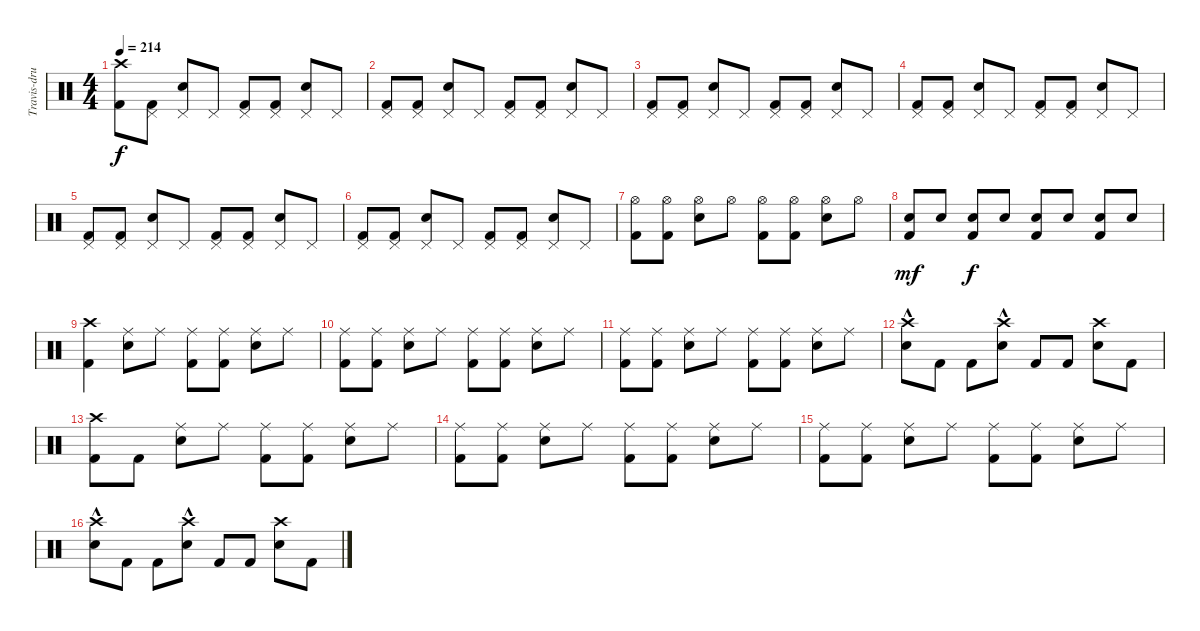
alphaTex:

\track ("Travis-drums" "Travis-dru") {instrument percussion}
\staff {score}
\articulation defaults
\ts (4 4)
\tempo 214
\clef neutral
\ks c
("Kick (hit) 2" "Crash high (hit)").8{dy f} ("Kick (hit) 2" "Pedal Hi-Hat (hit)").8 ("Snare (hit) 2" "Pedal Hi-Hat (hit)").8 "Pedal Hi-Hat (hit)".8 ("Kick (hit) 2" "Pedal Hi-Hat (hit)").8 ("Kick (hit) 2" "Pedal Hi-Hat (hit)").8 ("Snare (hit) 2" "Pedal Hi-Hat (hit)").8 "Pedal Hi-Hat (hit)".8 |
("Kick (hit) 2" "Pedal Hi-Hat (hit)").8 ("Kick (hit) 2" "Pedal Hi-Hat (hit)").8 ("Snare (hit) 2" "Pedal Hi-Hat (hit)").8 "Pedal Hi-Hat (hit)".8 ("Kick (hit) 2" "Pedal Hi-Hat (hit)").8 ("Kick (hit) 2" "Pedal Hi-Hat (hit)").8 ("Pedal Hi-Hat (hit)" "Snare (hit) 2").8 "Pedal Hi-Hat (hit)".8 |
("Kick (hit) 2" "Pedal Hi-Hat (hit)").8 ("Kick (hit) 2" "Pedal Hi-Hat (hit)").8 ("Snare (hit) 2" "Pedal Hi-Hat (hit)").8 "Pedal Hi-Hat (hit)".8 ("Kick (hit) 2" "Pedal Hi-Hat (hit)").8 ("Kick (hit) 2" "Pedal Hi-Hat (hit)").8 ("Snare (hit) 2" "Pedal Hi-Hat (hit)").8 "Pedal Hi-Hat (hit)".8 |
("Kick (hit) 2" "Pedal Hi-Hat (hit)").8 ("Kick (hit) 2" "Pedal Hi-Hat (hit)").8 ("Snare (hit) 2" "Pedal Hi-Hat (hit)").8 "Pedal Hi-Hat (hit)".8 ("Kick (hit) 2" "Pedal Hi-Hat (hit)").8 ("Kick (hit) 2" "Pedal Hi-Hat (hit)").8 ("Pedal Hi-Hat (hit)" "Snare (hit) 2").8 "Pedal Hi-Hat (hit)".8 |
("Kick (hit) 2" "Pedal Hi-Hat (hit)").8 ("Kick (hit) 2" "Pedal Hi-Hat (hit)").8 ("Snare (hit) 2" "Pedal Hi-Hat (hit)").8 "Pedal Hi-Hat (hit)".8 ("Kick (hit) 2" "Pedal Hi-Hat (hit)").8 ("Kick (hit) 2" "Pedal Hi-Hat (hit)").8 ("Snare (hit) 2" "Pedal Hi-Hat (hit)").8 "Pedal Hi-Hat (hit)".8 |
("Kick (hit) 2" "Pedal Hi-Hat (hit)").8 ("Kick (hit) 2" "Pedal Hi-Hat (hit)").8 ("Snare (hit) 2" "Pedal Hi-Hat (hit)").8 "Pedal Hi-Hat (hit)".8 ("Pedal Hi-Hat (hit)" "Kick (hit) 2").8 ("Pedal Hi-Hat (hit)" "Kick (hit) 2").8 ("Snare (hit) 2" "Pedal Hi-Hat (hit)").8 "Pedal Hi-Hat (hit)".8 |
("Kick (hit) 2" "Hi-Hat (open)").8 ("Kick (hit) 2" "Hi-Hat (open)").8 ("Snare (hit) 2" "Hi-Hat (open)").8 "Hi-Hat (open)".8 ("Kick (hit) 2" "Hi-Hat (open)").8 ("Kick (hit) 2" "Hi-Hat (open)").8 ("Snare (hit) 2" "Hi-Hat (open)").8 "Hi-Hat (open)".8 |
("Snare (hit) 2" "Kick (hit) 2").8{dy mf} "Snare (hit) 2".8 ("Kick (hit) 2" "Snare (hit) 2").8{dy f} "Snare (hit) 2".8 ("Snare (hit) 2" "Kick (hit) 2").8 "Snare (hit) 2".8 ("Snare (hit) 2" "Kick (hit) 2").8 "Snare (hit) 2".8 |
("Kick (hit) 2" "Crash high (hit)").4 ("Snare (hit) 2" "Ride (middle)").8 "Ride (middle)".8 ("Kick (hit) 2" "Ride (middle)").8 ("Ride (middle)" "Kick (hit) 2").8 ("Snare (hit) 2" "Ride (middle)").8 "Ride (middle)".8 |
("Ride (middle)" "Kick (hit) 2").8 ("Kick (hit) 2" "Ride (middle)").8 ("Snare (hit) 2" "Ride (middle)").8 "Ride (middle)".8 ("Kick (hit) 2" "Ride (middle)").8 ("Ride (middle)" "Kick (hit) 2").8 ("Ride (middle)" "Snare (hit) 2").8 "Ride (middle)".8 |
("Kick (hit) 2" "Ride (middle)").8 ("Ride (middle)" "Kick (hit) 2").8 ("Snare (hit) 2" "Ride (middle)").8 "Ride (middle)".8 ("Kick (hit) 2" "Ride (middle)").8 ("Ride (middle)" "Kick (hit) 2").8 ("Ride (middle)" "Snare (hit) 2").8 "Ride (middle)".8 |
("Crash high (hit)"{hac} "Snare (hit) 2").8 "Kick (hit) 2".8 "Kick (hit) 2".8 ("Crash high (hit)"{hac} "Snare (hit) 2").8 "Kick (hit) 2".8 "Kick (hit) 2".8 ("Snare (hit) 2" "Crash high (hit)").8 "Kick (hit) 2".8 |
("Kick (hit) 2" "Crash high (hit)").8 "Kick (hit) 2".8 ("Ride (middle)" "Snare (hit) 2").8 "Ride (middle)".8 ("Ride (middle)" "Kick (hit) 2").8 ("Ride (middle)" "Kick (hit) 2").8 ("Ride (middle)" "Snare (hit) 2").8 "Ride (middle)".8 |
("Kick (hit) 2" "Ride (middle)").8 ("Kick (hit) 2" "Ride (middle)").8 ("Snare (hit) 2" "Ride (middle)").8 "Ride (middle)".8 ("Kick (hit) 2" "Ride (middle)").8 ("Kick (hit) 2" "Ride (middle)").8 ("Snare (hit) 2" "Ride (middle)").8 "Ride (middle)".8 |
("Kick (hit) 2" "Ride (middle)").8 ("Ride (middle)" "Kick (hit) 2").8 ("Ride (middle)" "Snare (hit) 2").8 "Ride (middle)".8 ("Kick (hit) 2" "Ride (middle)").8 ("Kick (hit) 2" "Ride (middle)").8 ("Snare (hit) 2" "Ride (middle)").8 "Ride (middle)".8 |
("Snare (hit) 2" "Crash high (hit)"{hac}).8 "Kick (hit) 2".8 "Kick (hit) 2".8 ("Snare (hit) 2" "Crash high (hit)"{hac}).8 "Kick (hit) 2".8 "Kick (hit) 2".8 ("Snare (hit) 2" "Crash high (hit)").8 "Kick (hit) 2".8
